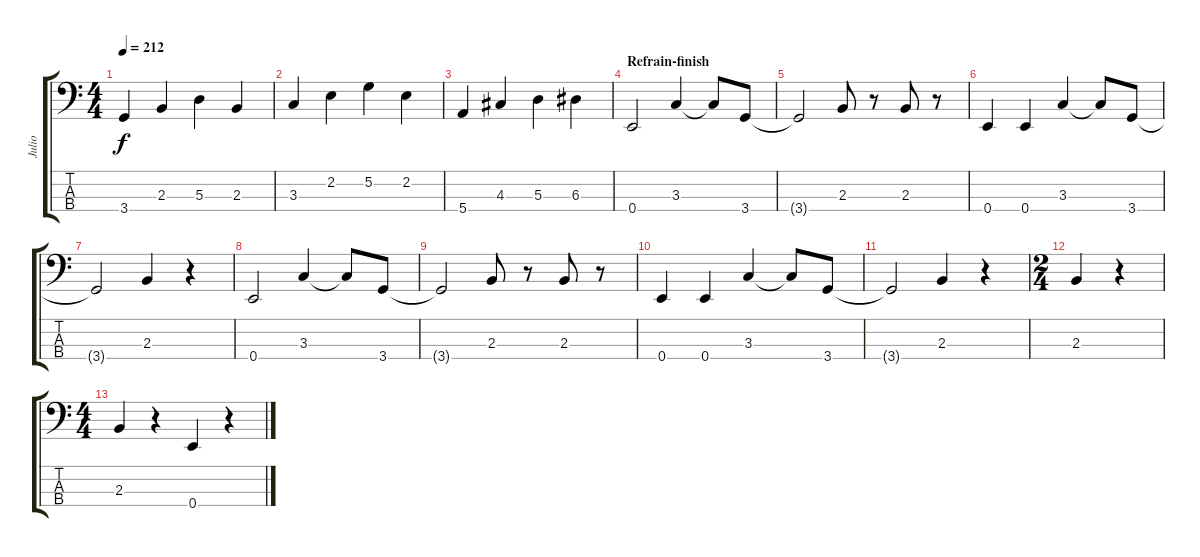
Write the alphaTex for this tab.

\track ("Julio" "Julio") {instrument electricbassfinger}
\staff {score tabs}
\tuning (G2 D2 A1 E1) {hide}
\ts (4 4)
\tempo 212
\clef f4
\ks c
3.4.4{dy f} 2.3.4 5.3.4 2.3.4 |
3.3.4 2.2.4 5.2.4 2.2.4 |
5.4.4 4.3.4 5.3.4 6.3.4 |
\section ("" "Refrain-finish")
0.4.2 3.3.4 3.3{t}.8 3.4.8 |
3.4{t}.2 2.3.8 r.8 2.3.8 r.8 |
0.4.4 0.4.4 3.3.4 3.3{t}.8 3.4.8 |
3.4{t}.2 2.3.4 r.4 |
0.4.2 3.3.4 3.3{t}.8 3.4.8 |
3.4{t}.2 2.3.8 r.8 2.3.8 r.8 |
0.4.4 0.4.4 3.3.4 3.3{t}.8 3.4.8 |
3.4{t}.2 2.3.4 r.4 |
\ts (2 4)
2.3.4 r.4 |
\ts (4 4)
2.3.4 r.4 0.4.4 r.4
